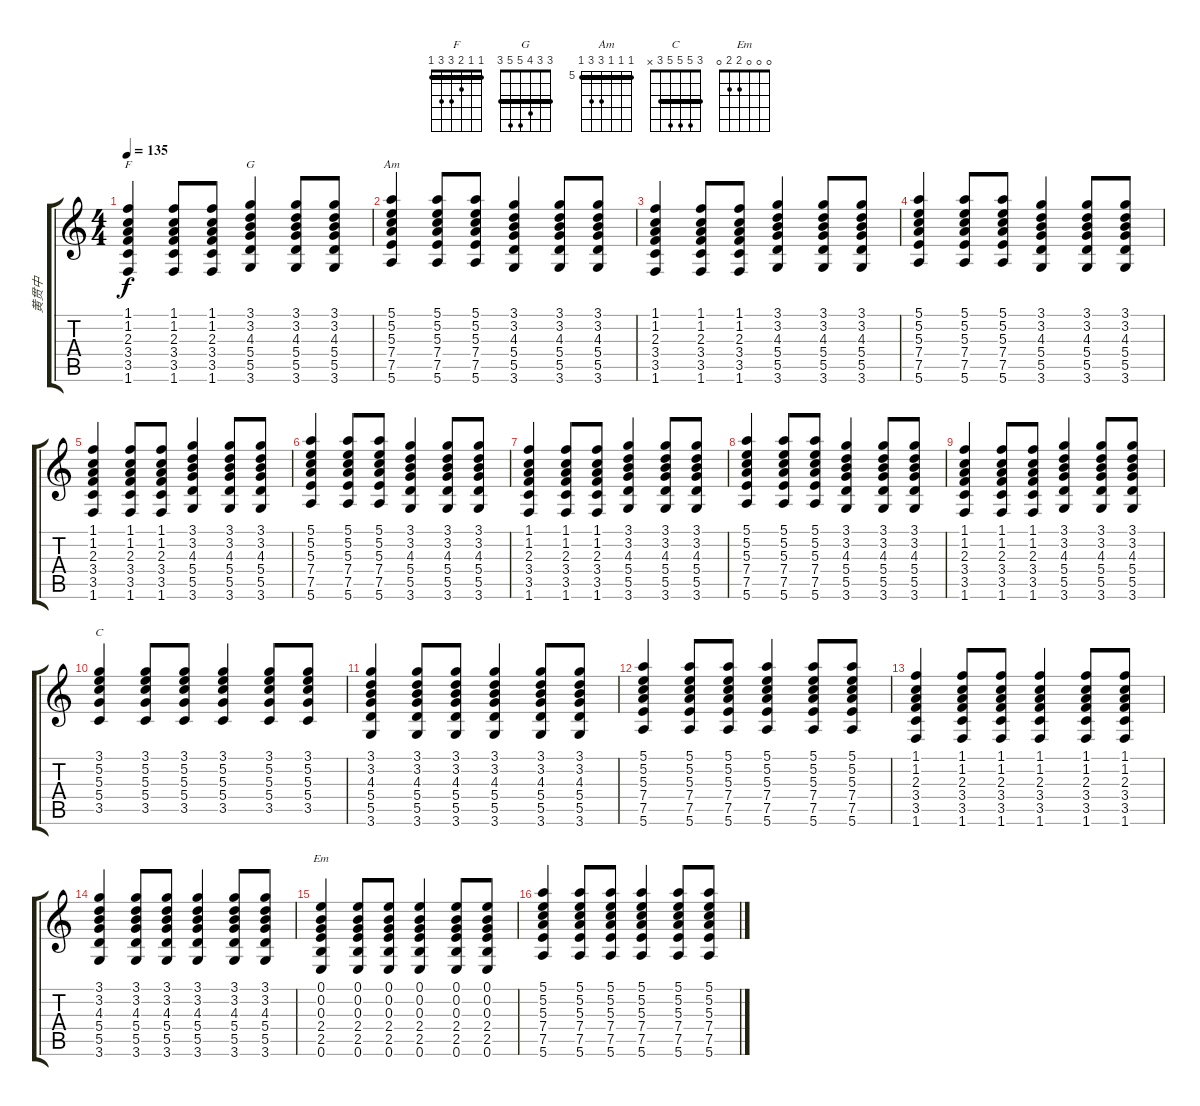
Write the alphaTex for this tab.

\track ("黄贯中" "黄贯中") {instrument acousticguitarsteel}
\staff {score tabs}
\tuning (E4 B3 G3 D3 A2 E2) {hide}
\chord ("F" 1 1 2 3 3 1) {barre 1}
\chord ("G" 3 3 4 5 5 3) {barre 3}
\chord ("Am" 5 5 5 7 7 5) {firstfret 5 barre 5}
\chord ("C" 3 5 5 5 3 x) {barre 3}
\chord ("Em" 0 0 0 2 2 0)
\ts (4 4)
\tempo 135
\clef g2
\ks c
(1.1 1.2 2.3 3.4 3.5 1.6).4{ch "F" dy f} (1.1 1.2 2.3 3.4 3.5 1.6).8 (1.1 1.2 2.3 3.4 3.5 1.6).8 (3.1 3.2 4.3 5.4 5.5 3.6).4{ch "G"} (3.1 3.2 4.3 5.4 5.5 3.6).8 (3.1 3.2 4.3 5.4 5.5 3.6).8 |
(5.1 5.2 5.3 7.4 7.5 5.6).4{ch "Am"} (5.1 5.2 5.3 7.4 7.5 5.6).8 (5.1 5.2 5.3 7.4 7.5 5.6).8 (3.1 3.2 4.3 5.4 5.5 3.6).4 (3.1 3.2 4.3 5.4 5.5 3.6).8 (3.1 3.2 4.3 5.4 5.5 3.6).8 |
(1.1 1.2 2.3 3.4 3.5 1.6).4 (1.1 1.2 2.3 3.4 3.5 1.6).8 (1.1 1.2 2.3 3.4 3.5 1.6).8 (3.1 3.2 4.3 5.4 5.5 3.6).4 (3.1 3.2 4.3 5.4 5.5 3.6).8 (3.1 3.2 4.3 5.4 5.5 3.6).8 |
(5.1 5.2 5.3 7.4 7.5 5.6).4 (5.1 5.2 5.3 7.4 7.5 5.6).8 (5.1 5.2 5.3 7.4 7.5 5.6).8 (3.1 3.2 4.3 5.4 5.5 3.6).4 (3.1 3.2 4.3 5.4 5.5 3.6).8 (3.1 3.2 4.3 5.4 5.5 3.6).8 |
(1.1 1.2 2.3 3.4 3.5 1.6).4 (1.1 1.2 2.3 3.4 3.5 1.6).8 (1.1 1.2 2.3 3.4 3.5 1.6).8 (3.1 3.2 4.3 5.4 5.5 3.6).4 (3.1 3.2 4.3 5.4 5.5 3.6).8 (3.1 3.2 4.3 5.4 5.5 3.6).8 |
(5.1 5.2 5.3 7.4 7.5 5.6).4 (5.1 5.2 5.3 7.4 7.5 5.6).8 (5.1 5.2 5.3 7.4 7.5 5.6).8 (3.1 3.2 4.3 5.4 5.5 3.6).4 (3.1 3.2 4.3 5.4 5.5 3.6).8 (3.1 3.2 4.3 5.4 5.5 3.6).8 |
(1.1 1.2 2.3 3.4 3.5 1.6).4 (1.1 1.2 2.3 3.4 3.5 1.6).8 (1.1 1.2 2.3 3.4 3.5 1.6).8 (3.1 3.2 4.3 5.4 5.5 3.6).4 (3.1 3.2 4.3 5.4 5.5 3.6).8 (3.1 3.2 4.3 5.4 5.5 3.6).8 |
(5.1 5.2 5.3 7.4 7.5 5.6).4 (5.1 5.2 5.3 7.4 7.5 5.6).8 (5.1 5.2 5.3 7.4 7.5 5.6).8 (3.1 3.2 4.3 5.4 5.5 3.6).4 (3.1 3.2 4.3 5.4 5.5 3.6).8 (3.1 3.2 4.3 5.4 5.5 3.6).8 |
(1.1 1.2 2.3 3.4 3.5 1.6).4 (1.1 1.2 2.3 3.4 3.5 1.6).8 (1.1 1.2 2.3 3.4 3.5 1.6).8 (3.1 3.2 4.3 5.4 5.5 3.6).4 (3.1 3.2 4.3 5.4 5.5 3.6).8 (3.1 3.2 4.3 5.4 5.5 3.6).8 |
(3.1 5.2 5.3 5.4 3.5).4{ch "C"} (3.1 5.2 5.3 5.4 3.5).8 (3.1 5.2 5.3 5.4 3.5).8 (3.1 5.2 5.3 5.4 3.5).4 (3.1 5.2 5.3 5.4 3.5).8 (3.1 5.2 5.3 5.4 3.5).8 |
(3.1 3.2 4.3 5.4 5.5 3.6).4 (3.1 3.2 4.3 5.4 5.5 3.6).8 (3.1 3.2 4.3 5.4 5.5 3.6).8 (3.1 3.2 4.3 5.4 5.5 3.6).4 (3.1 3.2 4.3 5.4 5.5 3.6).8 (3.1 3.2 4.3 5.4 5.5 3.6).8 |
(5.1 5.2 5.3 7.4 7.5 5.6).4 (5.1 5.2 5.3 7.4 7.5 5.6).8 (5.1 5.2 5.3 7.4 7.5 5.6).8 (5.1 5.2 5.3 7.4 7.5 5.6).4 (5.1 5.2 5.3 7.4 7.5 5.6).8 (5.1 5.2 5.3 7.4 7.5 5.6).8 |
(1.1 1.2 2.3 3.4 3.5 1.6).4 (1.1 1.2 2.3 3.4 3.5 1.6).8 (1.1 1.2 2.3 3.4 3.5 1.6).8 (1.1 1.2 2.3 3.4 3.5 1.6).4 (1.1 1.2 2.3 3.4 3.5 1.6).8 (1.1 1.2 2.3 3.4 3.5 1.6).8 |
(3.1 3.2 4.3 5.4 5.5 3.6).4 (3.1 3.2 4.3 5.4 5.5 3.6).8 (3.1 3.2 4.3 5.4 5.5 3.6).8 (3.1 3.2 4.3 5.4 5.5 3.6).4 (3.1 3.2 4.3 5.4 5.5 3.6).8 (3.1 3.2 4.3 5.4 5.5 3.6).8 |
(0.1 0.2 0.3 2.4 2.5 0.6).4{ch "Em"} (0.1 0.2 0.3 2.4 2.5 0.6).8 (0.1 0.2 0.3 2.4 2.5 0.6).8 (0.1 0.2 0.3 2.4 2.5 0.6).4 (0.1 0.2 0.3 2.4 2.5 0.6).8 (0.1 0.2 0.3 2.4 2.5 0.6).8 |
(5.1 5.2 5.3 7.4 7.5 5.6).4 (5.1 5.2 5.3 7.4 7.5 5.6).8 (5.1 5.2 5.3 7.4 7.5 5.6).8 (5.1 5.2 5.3 7.4 7.5 5.6).4 (5.1 5.2 5.3 7.4 7.5 5.6).8 (5.1 5.2 5.3 7.4 7.5 5.6).8
